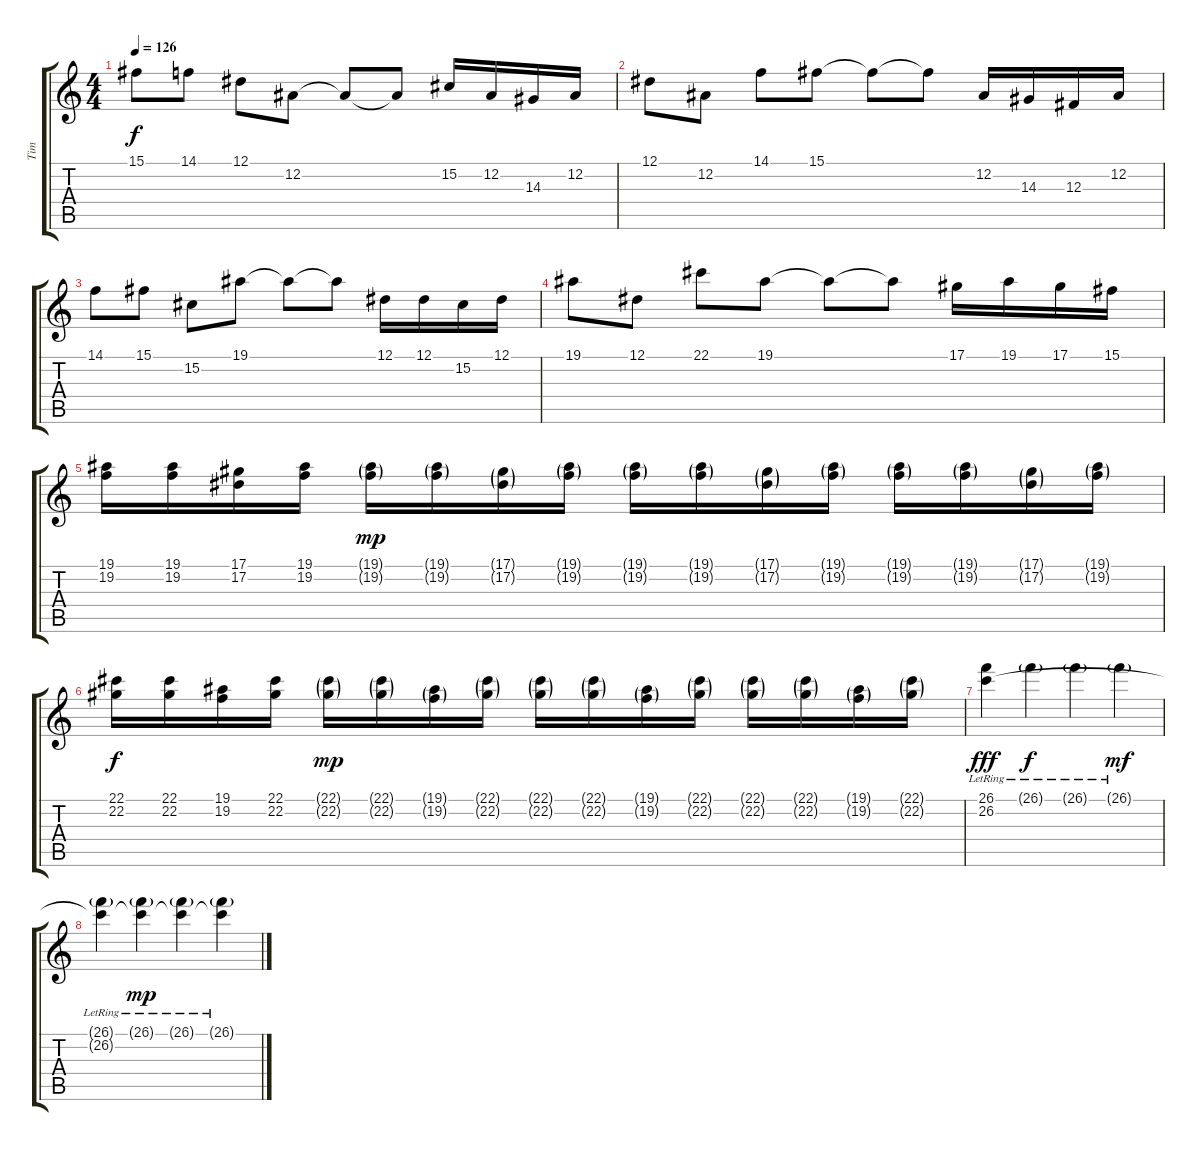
\track ("Tim" "Tim") {instrument sitar}
\staff {score tabs}
\tuning (Eb4 Bb3 Gb3 Db3 Ab2 Eb2) {hide}
\ts (4 4)
\tempo 126
\clef g2
\ks c
15.1.8{dy f} 14.1.8 12.1.8 12.2.8 12.2{t}.8 12.2{t}.8 15.2.16 12.2.16 14.3.16 12.2.16 |
12.1.8 12.2.8 14.1.8 15.1.8 15.1{t}.8 15.1{t}.8 12.2.16 14.3.16 12.3.16 12.2.16 |
14.1.8 15.1.8 15.2.8 19.1.8 19.1{t}.8 19.1{t}.8 12.1.16 12.1.16 15.2.16 12.1.16 |
19.1.8 12.1.8 22.1.8 19.1.8 19.1{t}.8 19.1{t}.8 17.1.16 19.1.16 17.1.16 15.1.16 |
(19.1 19.2).16 (19.1 19.2).16 (17.1 17.2).16 (19.1 19.2).16 (19.1{g} 19.2{g}).16{dy mp} (19.1{g} 19.2{g}).16 (17.1{g} 17.2{g}).16 (19.1{g} 19.2{g}).16 (19.1{g} 19.2{g}).16 (19.1{g} 19.2{g}).16 (17.1{g} 17.2{g}).16 (19.1{g} 19.2{g}).16 (19.1{g} 19.2{g}).16 (19.1{g} 19.2{g}).16 (17.1{g} 17.2{g}).16 (19.1{g} 19.2{g}).16 |
(22.1 22.2).16{dy f} (22.1 22.2).16 (19.1 19.2).16 (22.1 22.2).16 (22.1{g} 22.2{g}).16{dy mp} (22.1{g} 22.2{g}).16 (19.1{g} 19.2{g}).16 (22.1{g} 22.2{g}).16 (22.1{g} 22.2{g}).16 (22.1{g} 22.2{g}).16 (19.1{g} 19.2{g}).16 (22.1{g} 22.2{g}).16 (22.1{g} 22.2{g}).16 (22.1{g} 22.2{g}).16 (19.1{g} 19.2{g}).16 (22.1{g} 22.2{g}).16 |
(26.1{lr} 26.2{lr}).4{dy fff} 26.1{g lr}.4{dy f} 26.1{g lr}.4 26.1{g lr}.4{dy mf} |
(26.1{g lr} 26.2{t}).4 (26.1{g lr} 26.2{t}).4{dy mp} (26.1{g lr} 26.2{t}).4 (26.1{g lr} 26.2{t}).4
